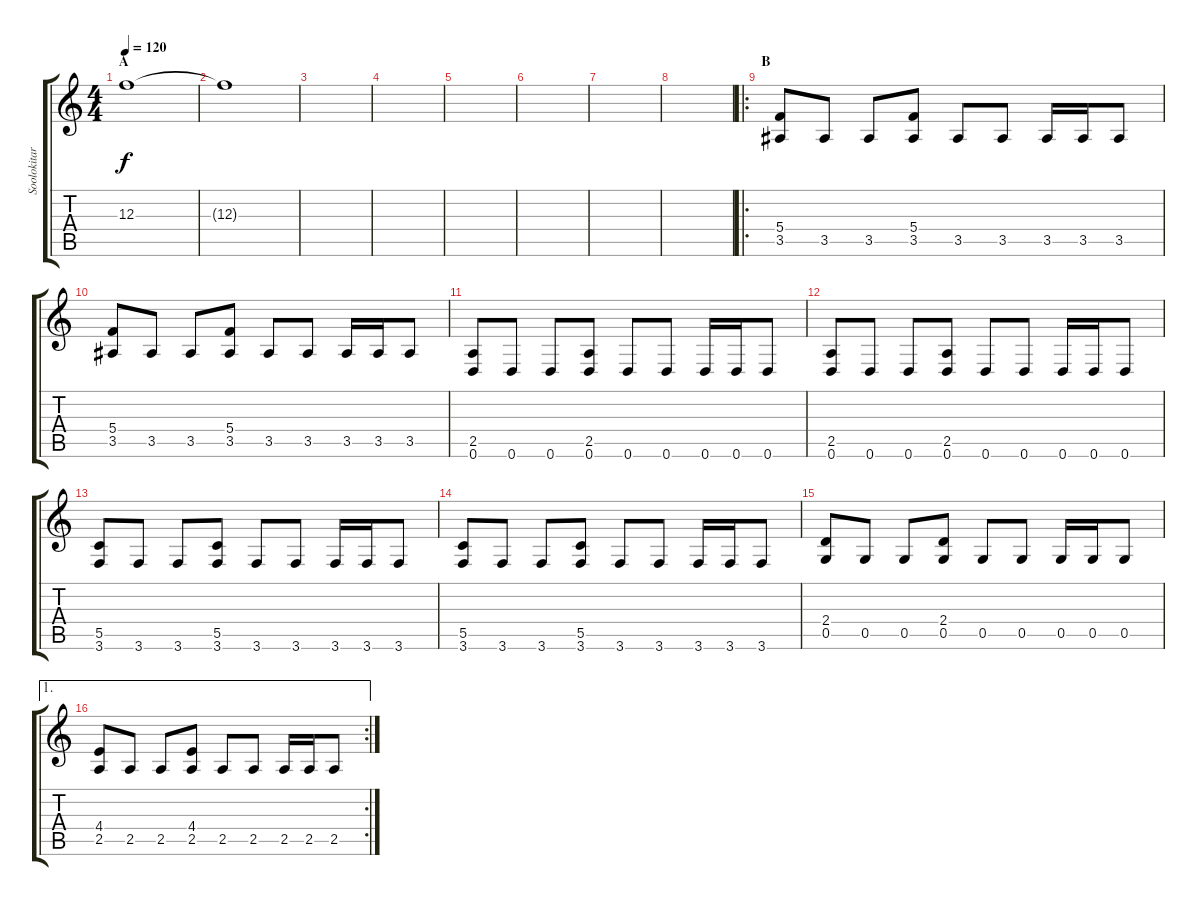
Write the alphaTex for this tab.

\track ("Soolokitara" "Soolokitar") {instrument distortionguitar}
\staff {score tabs}
\tuning (D4 A3 F3 C3 G2 D2) {hide}
\ts (4 4)
\section ("" "A")
\tempo 120
\clef g2
\ks c
12.3{t}.1{dy f volume 14} |
12.3{t}.1{volume 12} |
|
|
|
|
|
|
\ro
\section ("" "B")
(5.4 3.5).8{volume 11} 3.5.8 3.5.8 (5.4 3.5).8 3.5.8 3.5.8 3.5.16 3.5.16 3.5.8 |
(5.4 3.5).8 3.5.8 3.5.8 (5.4 3.5).8 3.5.8 3.5.8 3.5.16 3.5.16 3.5.8 |
(2.5 0.6).8 0.6.8 0.6.8 (2.5 0.6).8 0.6.8 0.6.8 0.6.16 0.6.16 0.6.8 |
(2.5 0.6).8 0.6.8 0.6.8 (2.5 0.6).8 0.6.8 0.6.8 0.6.16 0.6.16 0.6.8 |
(5.5 3.6).8 3.6.8 3.6.8 (5.5 3.6).8 3.6.8 3.6.8 3.6.16 3.6.16 3.6.8 |
(5.5 3.6).8 3.6.8 3.6.8 (5.5 3.6).8 3.6.8 3.6.8 3.6.16 3.6.16 3.6.8 |
(2.4 0.5).8 0.5.8 0.5.8 (2.4 0.5).8 0.5.8 0.5.8 0.5.16 0.5.16 0.5.8 |
\ae 1
\rc 2
(4.4 2.5).8 2.5.8 2.5.8 (4.4 2.5).8 2.5.8 2.5.8 2.5.16 2.5.16 2.5.8
